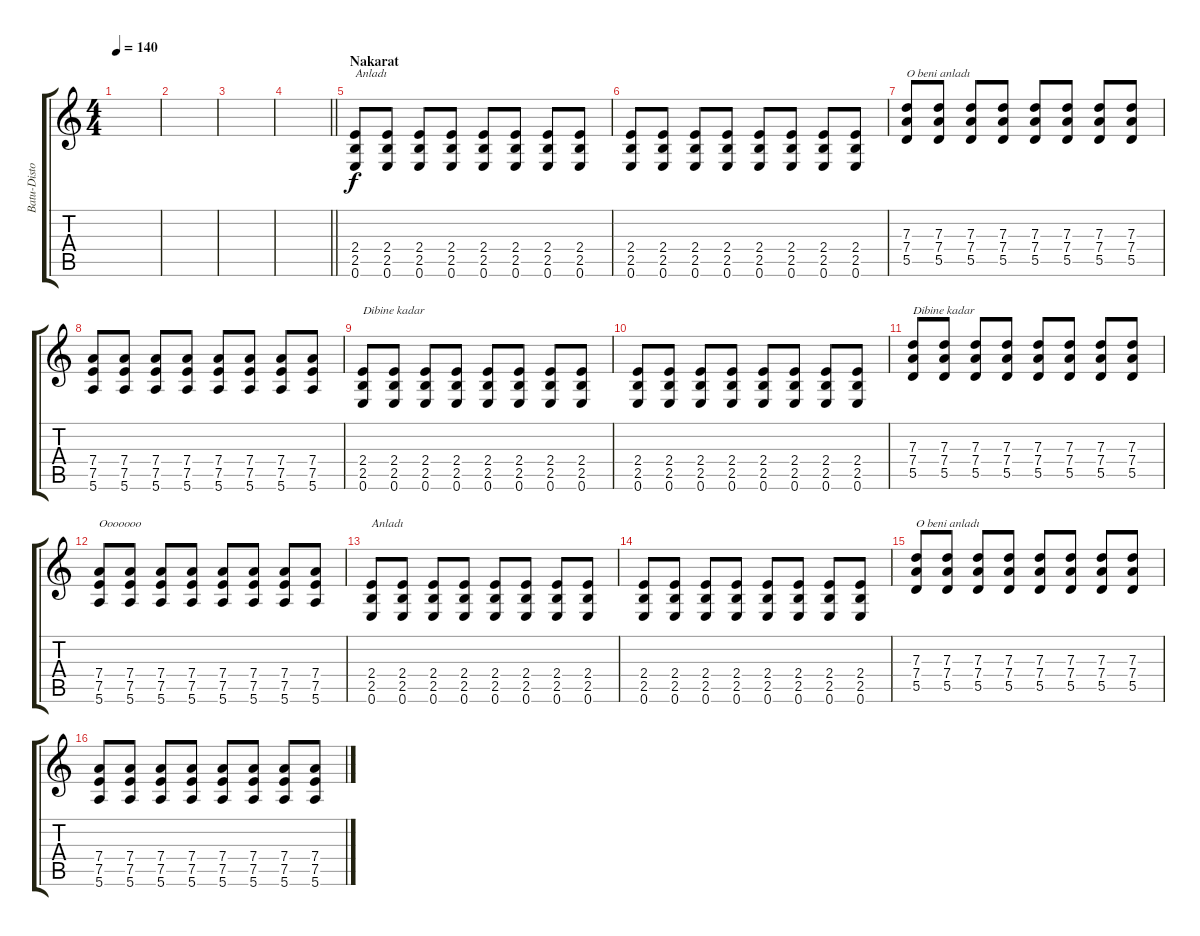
\track ("Batu-Distortion" "Batu-Disto") {instrument overdrivenguitar}
\staff {score tabs}
\tuning (E4 B3 G3 D3 A2 E2) {hide}
\ts (4 4)
\tempo 140
\clef g2
\ks c
|
|
|
\barLineRight lightlight
|
\section ("" "Nakarat")
(2.4 2.5 0.6).8{txt "Anladı"} (2.4 2.5 0.6).8 (2.4 2.5 0.6).8 (2.4 2.5 0.6).8 (2.4 2.5 0.6).8 (2.4 2.5 0.6).8 (2.4 2.5 0.6).8 (2.4 2.5 0.6).8 |
(2.4 2.5 0.6).8 (2.4 2.5 0.6).8 (2.4 2.5 0.6).8 (2.4 2.5 0.6).8 (2.4 2.5 0.6).8 (2.4 2.5 0.6).8 (2.4 2.5 0.6).8 (2.4 2.5 0.6).8 |
(7.3 7.4 5.5).8{txt "O beni anladı"} (7.3 7.4 5.5).8 (7.3 7.4 5.5).8 (7.3 7.4 5.5).8 (7.3 7.4 5.5).8 (7.3 7.4 5.5).8 (7.3 7.4 5.5).8 (7.3 7.4 5.5).8 |
(7.4 7.5 5.6).8 (7.4 7.5 5.6).8 (7.4 7.5 5.6).8 (7.4 7.5 5.6).8 (7.4 7.5 5.6).8 (7.4 7.5 5.6).8 (7.4 7.5 5.6).8 (7.4 7.5 5.6).8 |
(2.4 2.5 0.6).8{txt "Dibine kadar"} (2.4 2.5 0.6).8 (2.4 2.5 0.6).8 (2.4 2.5 0.6).8 (2.4 2.5 0.6).8 (2.4 2.5 0.6).8 (2.4 2.5 0.6).8 (2.4 2.5 0.6).8 |
(2.4 2.5 0.6).8 (2.4 2.5 0.6).8 (2.4 2.5 0.6).8 (2.4 2.5 0.6).8 (2.4 2.5 0.6).8 (2.4 2.5 0.6).8 (2.4 2.5 0.6).8 (2.4 2.5 0.6).8 |
(7.3 7.4 5.5).8{txt "Dibine kadar"} (7.3 7.4 5.5).8 (7.3 7.4 5.5).8 (7.3 7.4 5.5).8 (7.3 7.4 5.5).8 (7.3 7.4 5.5).8 (7.3 7.4 5.5).8 (7.3 7.4 5.5).8 |
(7.4 7.5 5.6).8{txt "Ooooooo"} (7.4 7.5 5.6).8 (7.4 7.5 5.6).8 (7.4 7.5 5.6).8 (7.4 7.5 5.6).8 (7.4 7.5 5.6).8 (7.4 7.5 5.6).8 (7.4 7.5 5.6).8 |
(2.4 2.5 0.6).8{txt "Anladı"} (2.4 2.5 0.6).8 (2.4 2.5 0.6).8 (2.4 2.5 0.6).8 (2.4 2.5 0.6).8 (2.4 2.5 0.6).8 (2.4 2.5 0.6).8 (2.4 2.5 0.6).8 |
(2.4 2.5 0.6).8 (2.4 2.5 0.6).8 (2.4 2.5 0.6).8 (2.4 2.5 0.6).8 (2.4 2.5 0.6).8 (2.4 2.5 0.6).8 (2.4 2.5 0.6).8 (2.4 2.5 0.6).8 |
(7.3 7.4 5.5).8{txt "O beni anladı"} (7.3 7.4 5.5).8 (7.3 7.4 5.5).8 (7.3 7.4 5.5).8 (7.3 7.4 5.5).8 (7.3 7.4 5.5).8 (7.3 7.4 5.5).8 (7.3 7.4 5.5).8 |
(7.4 7.5 5.6).8 (7.4 7.5 5.6).8 (7.4 7.5 5.6).8 (7.4 7.5 5.6).8 (7.4 7.5 5.6).8 (7.4 7.5 5.6).8 (7.4 7.5 5.6).8 (7.4 7.5 5.6).8
